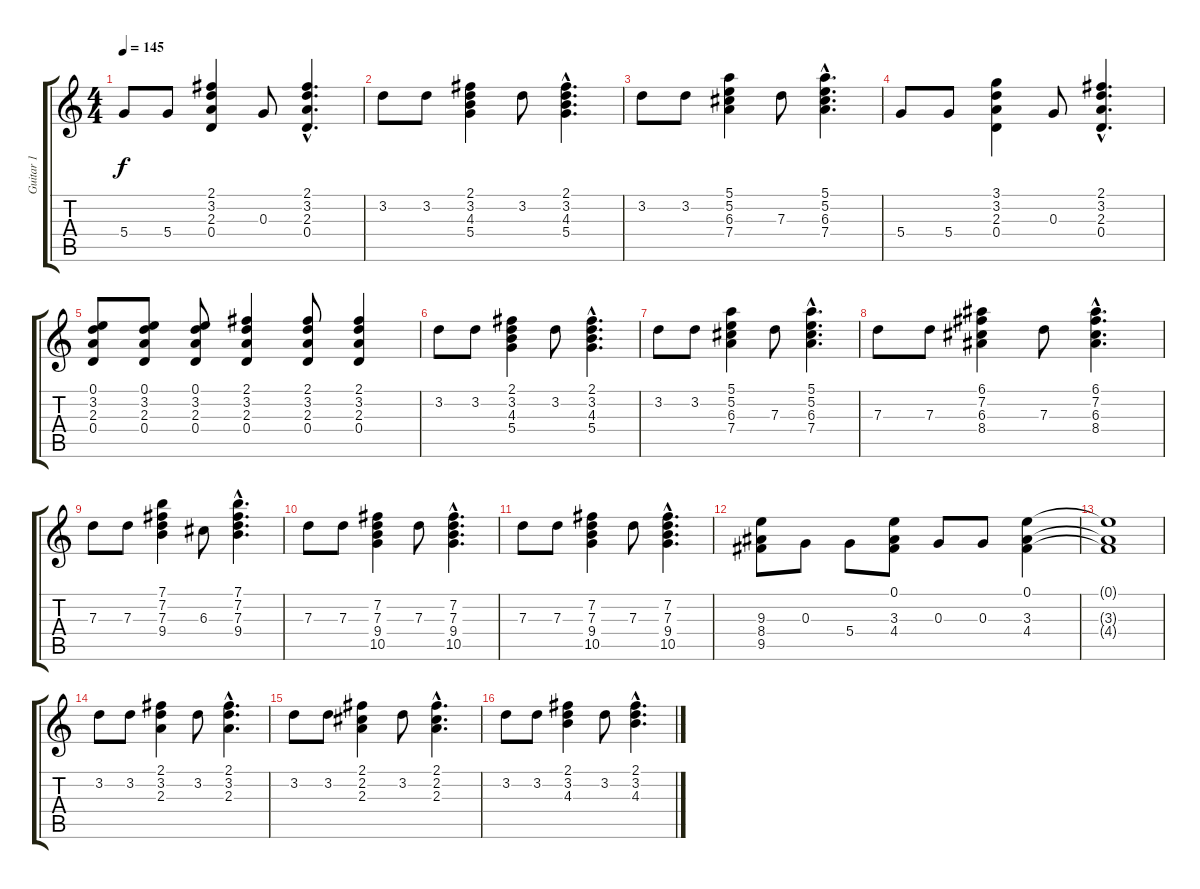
\track ("Guitar 1" "Guitar 1") {instrument distortionguitar}
\staff {score tabs}
\tuning (E4 B3 G3 D3 A2 E2) {hide}
\ts (4 4)
\tempo 145
\clef g2
\ks c
5.4.8{dy f} 5.4.8 (2.1 3.2 2.3 0.4).4 0.3.8 (2.1{hac} 3.2{hac} 2.3{hac} 0.4{hac}).4{d} |
3.2.8 3.2.8 (2.1 3.2 4.3 5.4).4 3.2.8 (2.1{hac} 3.2{hac} 4.3{hac} 5.4{hac}).4{d} |
3.2.8 3.2.8 (5.1 5.2 6.3 7.4).4 7.3.8 (5.1{hac} 5.2{hac} 6.3{hac} 7.4{hac}).4{d} |
5.4.8 5.4.8 (3.1 3.2 2.3 0.4).4 0.3.8 (2.1{hac} 3.2{hac} 2.3{hac} 0.4{hac}).4{d} |
(0.1 3.2 2.3 0.4).8 (0.1 3.2 2.3 0.4).8 (0.1 3.2 2.3 0.4).8 (2.1 3.2 2.3 0.4).4 (2.1 3.2 2.3 0.4).8 (2.1 3.2 2.3 0.4).4 |
3.2.8 3.2.8 (2.1 3.2 4.3 5.4).4 3.2.8 (2.1{hac} 3.2{hac} 4.3{hac} 5.4{hac}).4{d} |
3.2.8 3.2.8 (5.1 5.2 6.3 7.4).4 7.3.8 (5.1{hac} 5.2{hac} 6.3{hac} 7.4{hac}).4{d} |
7.3.8 7.3.8 (6.1 7.2 6.3 8.4).4 7.3.8 (6.1{hac} 7.2{hac} 6.3{hac} 8.4{hac}).4{d} |
7.3.8 7.3.8 (7.1 7.2 7.3 9.4).4 6.3.8 (7.1{hac} 7.2{hac} 7.3{hac} 9.4{hac}).4{d} |
7.3.8 7.3.8 (7.2 7.3 9.4 10.5).4 7.3.8 (7.2{hac} 7.3{hac} 9.4{hac} 10.5{hac}).4{d} |
7.3.8 7.3.8 (7.2 7.3 9.4 10.5).4 7.3.8 (7.2{hac} 7.3{hac} 9.4{hac} 10.5{hac}).4{d} |
(9.3 8.4 9.5).8 0.3.8 5.4.8 (0.1 3.3 4.4).8 0.3.8 0.3.8 (0.1 3.3 4.4).4 |
(0.1{t} 3.3{t} 4.4{t}).1 |
3.2.8 3.2.8 (2.1 3.2 2.3).4 3.2.8 (2.1{hac} 3.2{hac} 2.3{hac}).4{d} |
3.2.8 3.2.8 (2.1 2.2 2.3).4 3.2.8 (2.1{hac} 2.2{hac} 2.3{hac}).4{d} |
3.2.8 3.2.8 (2.1 3.2 4.3).4 3.2.8 (2.1{hac} 3.2{hac} 4.3{hac}).4{d}
